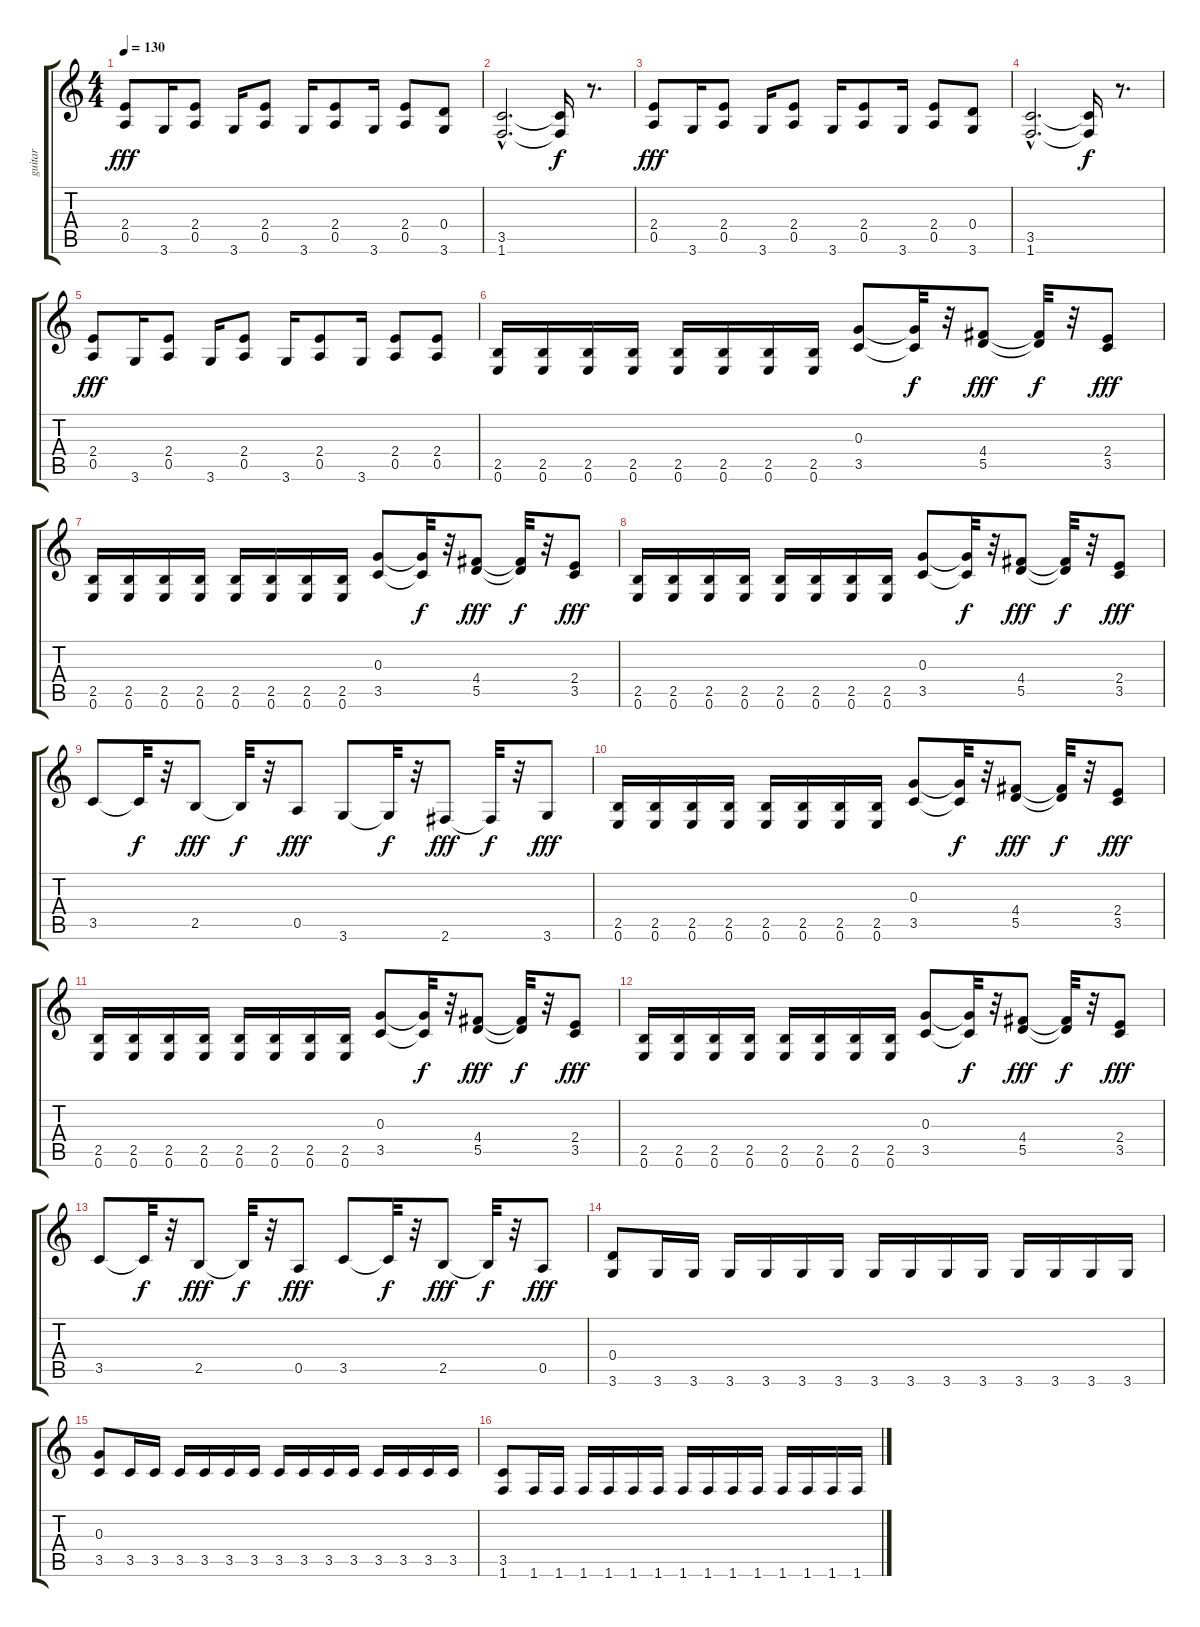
\track ("guitar" "guitar") {instrument distortionguitar}
\staff {score tabs}
\tuning (E4 B3 G3 D3 A2 E2) {hide}
\ts (4 4)
\tempo 130
\clef g2
\ks c
(2.4 0.5).8{dy fff} 3.6.16 (2.4 0.5).8 3.6.16 (2.4 0.5).8 3.6.16 (2.4 0.5).8 3.6.16 (2.4 0.5).8 (0.4 3.6).8 |
(3.5{hac} 1.6{hac}).2{d} (3.5{t} 1.6{t}).16{dy f} r.8{d} |
(2.4 0.5).8{dy fff} 3.6.16 (2.4 0.5).8 3.6.16 (2.4 0.5).8 3.6.16 (2.4 0.5).8 3.6.16 (2.4 0.5).8 (0.4 3.6).8 |
(3.5{hac} 1.6{hac}).2{d} (3.5{t} 1.6{t}).16{dy f} r.8{d} |
(2.4 0.5).8{dy fff} 3.6.16 (2.4 0.5).8 3.6.16 (2.4 0.5).8 3.6.16 (2.4 0.5).8 3.6.16 (2.4 0.5).8 (2.4 0.5).8 |
(2.5 0.6).16 (2.5 0.6).16 (2.5 0.6).16 (2.5 0.6).16 (2.5 0.6).16 (2.5 0.6).16 (2.5 0.6).16 (2.5 0.6).16 (0.3 3.5).8 (0.3{t} 3.5{t}).32{dy f} r.32 (4.4 5.5).8{dy fff} (4.4{t} 5.5{t}).32{dy f} r.32 (2.4 3.5).8{dy fff} |
(2.5 0.6).16 (2.5 0.6).16 (2.5 0.6).16 (2.5 0.6).16 (2.5 0.6).16 (2.5 0.6).16 (2.5 0.6).16 (2.5 0.6).16 (0.3 3.5).8 (0.3{t} 3.5{t}).32{dy f} r.32 (4.4 5.5).8{dy fff} (4.4{t} 5.5{t}).32{dy f} r.32 (2.4 3.5).8{dy fff} |
(2.5 0.6).16 (2.5 0.6).16 (2.5 0.6).16 (2.5 0.6).16 (2.5 0.6).16 (2.5 0.6).16 (2.5 0.6).16 (2.5 0.6).16 (0.3 3.5).8 (0.3{t} 3.5{t}).32{dy f} r.32 (4.4 5.5).8{dy fff} (4.4{t} 5.5{t}).32{dy f} r.32 (2.4 3.5).8{dy fff} |
3.5.8 3.5{t}.32{dy f} r.32 2.5.8{dy fff} 2.5{t}.32{dy f} r.32 0.5.8{dy fff} 3.6.8 3.6{t}.32{dy f} r.32 2.6.8{dy fff} 2.6{t}.32{dy f} r.32 3.6.8{dy fff} |
(2.5 0.6).16 (2.5 0.6).16 (2.5 0.6).16 (2.5 0.6).16 (2.5 0.6).16 (2.5 0.6).16 (2.5 0.6).16 (2.5 0.6).16 (0.3 3.5).8 (0.3{t} 3.5{t}).32{dy f} r.32 (4.4 5.5).8{dy fff} (4.4{t} 5.5{t}).32{dy f} r.32 (2.4 3.5).8{dy fff} |
(2.5 0.6).16 (2.5 0.6).16 (2.5 0.6).16 (2.5 0.6).16 (2.5 0.6).16 (2.5 0.6).16 (2.5 0.6).16 (2.5 0.6).16 (0.3 3.5).8 (0.3{t} 3.5{t}).32{dy f} r.32 (4.4 5.5).8{dy fff} (4.4{t} 5.5{t}).32{dy f} r.32 (2.4 3.5).8{dy fff} |
(2.5 0.6).16 (2.5 0.6).16 (2.5 0.6).16 (2.5 0.6).16 (2.5 0.6).16 (2.5 0.6).16 (2.5 0.6).16 (2.5 0.6).16 (0.3 3.5).8 (0.3{t} 3.5{t}).32{dy f} r.32 (4.4 5.5).8{dy fff} (4.4{t} 5.5{t}).32{dy f} r.32 (2.4 3.5).8{dy fff} |
3.5.8 3.5{t}.32{dy f} r.32 2.5.8{dy fff} 2.5{t}.32{dy f} r.32 0.5.8{dy fff} 3.5.8 3.5{t}.32{dy f} r.32 2.5.8{dy fff} 2.5{t}.32{dy f} r.32 0.5.8{dy fff} |
(0.4 3.6).8 3.6.16 3.6.16 3.6.16 3.6.16 3.6.16 3.6.16 3.6.16 3.6.16 3.6.16 3.6.16 3.6.16 3.6.16 3.6.16 3.6.16 |
(0.3 3.5).8 3.5.16 3.5.16 3.5.16 3.5.16 3.5.16 3.5.16 3.5.16 3.5.16 3.5.16 3.5.16 3.5.16 3.5.16 3.5.16 3.5.16 |
(3.5 1.6).8 1.6.16 1.6.16 1.6.16 1.6.16 1.6.16 1.6.16 1.6.16 1.6.16 1.6.16 1.6.16 1.6.16 1.6.16 1.6.16 1.6.16
